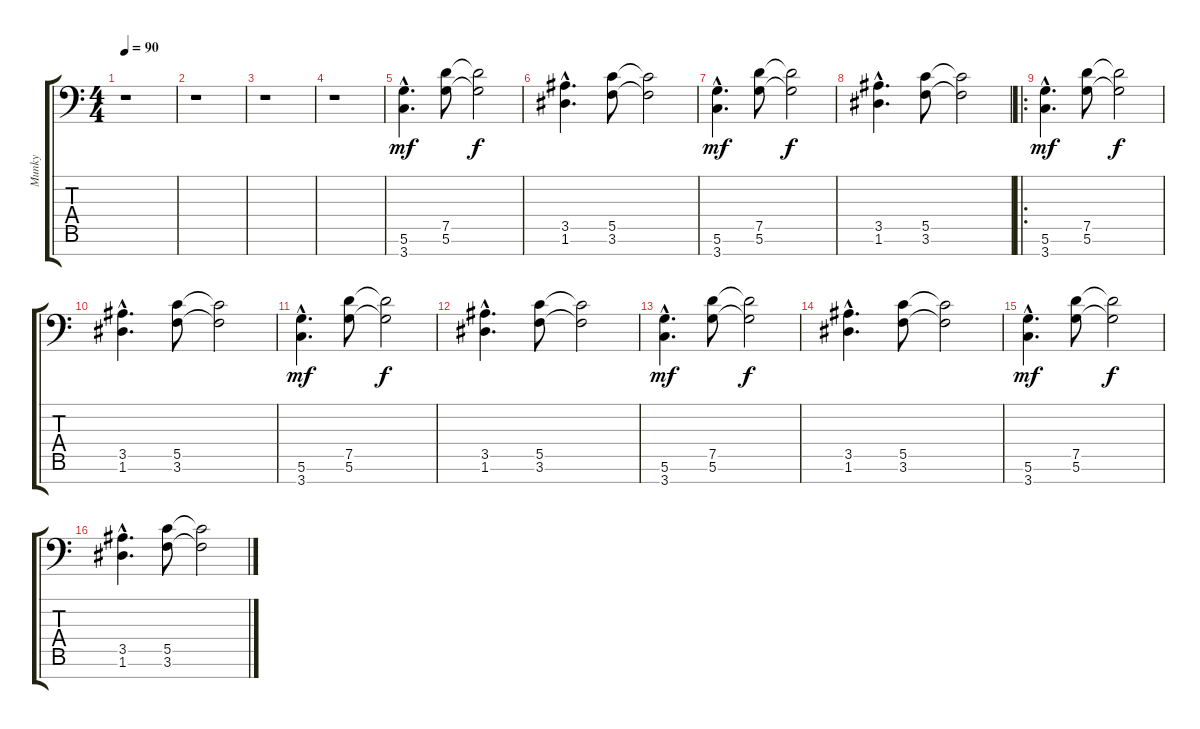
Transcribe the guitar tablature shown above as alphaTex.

\track ("Munky" "Munky") {instrument distortionguitar}
\staff {score tabs}
\tuning (D4 A3 F3 C3 G2 D2 A1) {hide}
\ts (4 4)
\tempo 90
\clef f4
\ks c
r.1{dy mf instrument distortionguitar} |
r.1 |
r.1 |
r.1 |
(5.6{hac} 3.7{hac}).4{d} (7.5 5.6).8 (7.5{t} 5.6{t}).2{dy f} |
(3.5{hac} 1.6{hac}).4{d} (5.5 3.6).8 (5.5{t} 3.6{t}).2 |
(5.6{hac} 3.7{hac}).4{d dy mf} (7.5 5.6).8 (7.5{t} 5.6{t}).2{dy f} |
(3.5{hac} 1.6{hac}).4{d} (5.5 3.6).8 (5.5{t} 3.6{t}).2 |
\ro
(5.6{hac} 3.7{hac}).4{d dy mf} (7.5 5.6).8 (7.5{t} 5.6{t}).2{dy f} |
(3.5{hac} 1.6{hac}).4{d} (5.5 3.6).8 (5.5{t} 3.6{t}).2 |
(5.6{hac} 3.7{hac}).4{d dy mf} (7.5 5.6).8 (7.5{t} 5.6{t}).2{dy f} |
(3.5{hac} 1.6{hac}).4{d} (5.5 3.6).8 (5.5{t} 3.6{t}).2 |
(5.6{hac} 3.7{hac}).4{d dy mf} (7.5 5.6).8 (7.5{t} 5.6{t}).2{dy f} |
(3.5{hac} 1.6{hac}).4{d} (5.5 3.6).8 (5.5{t} 3.6{t}).2 |
(5.6{hac} 3.7{hac}).4{d dy mf} (7.5 5.6).8 (7.5{t} 5.6{t}).2{dy f} |
(3.5{hac} 1.6{hac}).4{d} (5.5 3.6).8 (5.5{t} 3.6{t}).2
